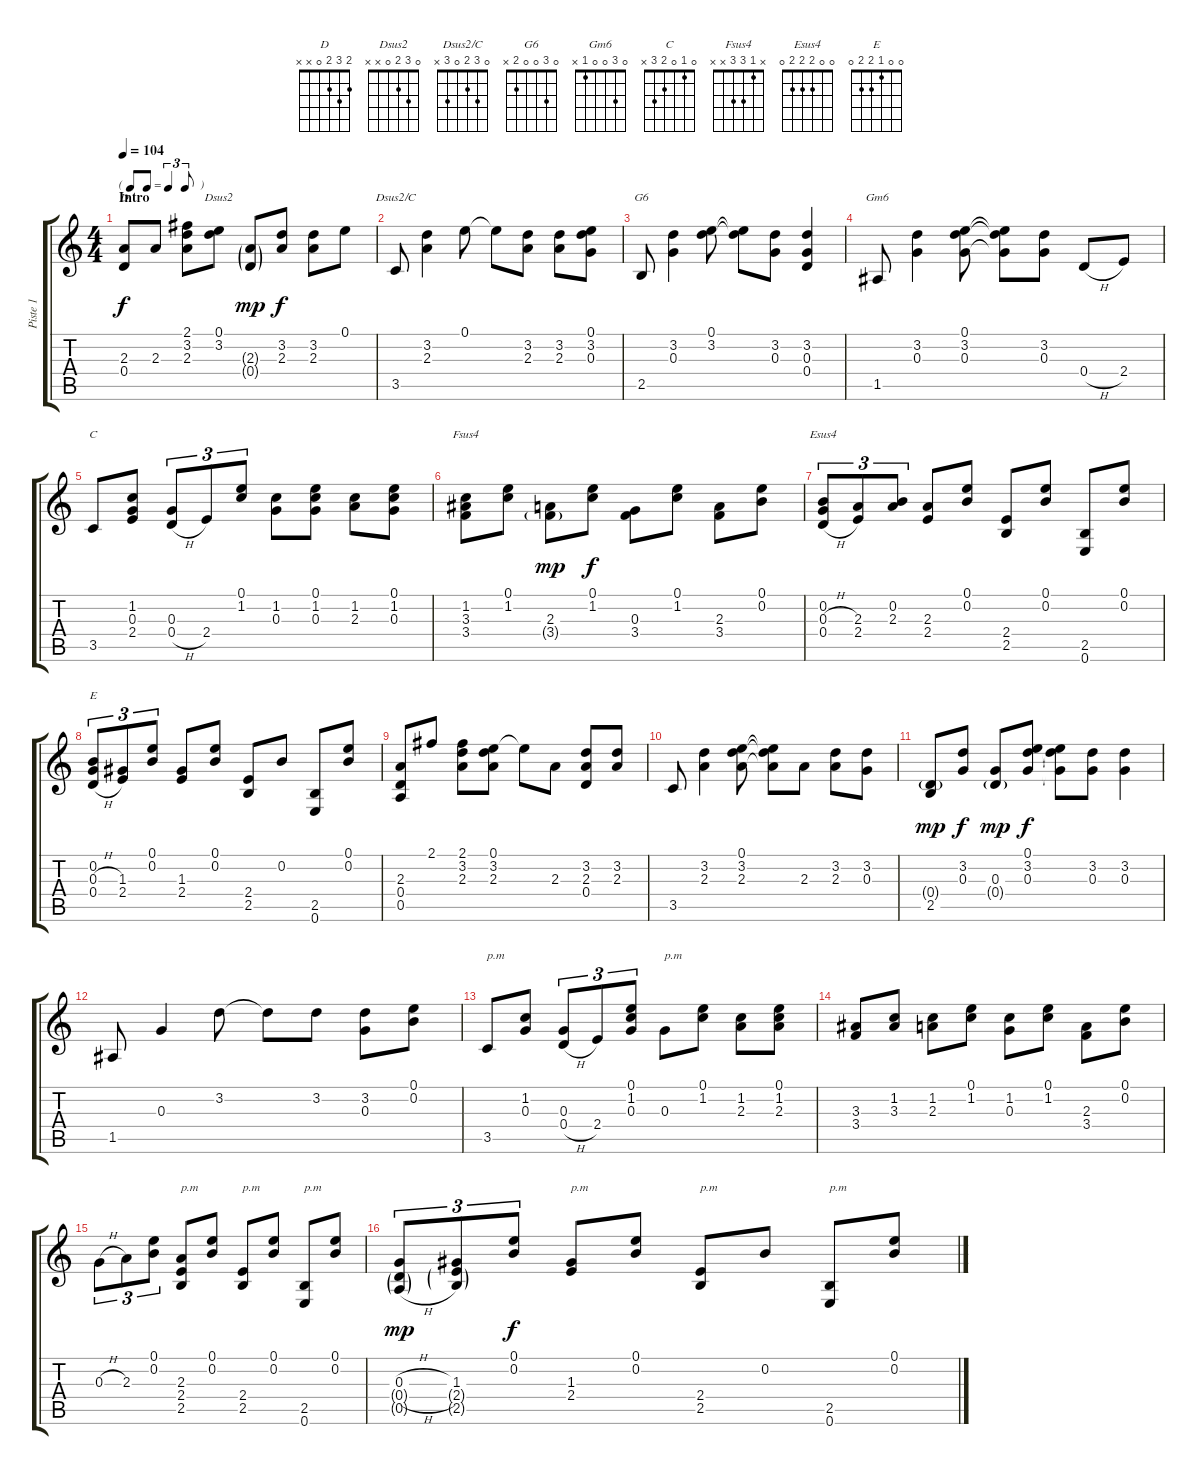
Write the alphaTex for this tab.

\track ("Piste 1" "Piste 1") {instrument acousticguitarsteel}
\staff {score tabs}
\tuning (E4 B3 G3 D3 A2 E2) {hide}
\chord ("D" 2 3 2 0 x x)
\chord ("Dsus2" 0 3 2 0 x x)
\chord ("Dsus2/C" 0 3 2 0 3 x)
\chord ("G6" 0 3 0 0 2 x)
\chord ("Gm6" 0 3 0 0 1 x)
\chord ("C" 0 1 0 2 3 x)
\chord ("Fsus4" x 1 3 3 x x)
\chord ("Esus4" 0 0 2 2 2 0)
\chord ("E" 0 0 1 2 2 0)
\ts (4 4)
\tf triplet8th
\section ("" "Intro")
\tempo 104
\clef g2
\ks c
(2.3 0.4).8{ch "D" dy f instrument acousticguitarsteel} 2.3.8 (2.1 3.2 2.3).8 (0.1 3.2).8{ch "Dsus2"} (2.3{g} 0.4{g}).8{dy mp} (3.2 2.3).8{dy f} (3.2 2.3).8 0.1.8 |
3.5.8{ch "Dsus2/C"} (3.2 2.3).4 0.1.8 0.1{t}.8 (3.2 2.3).8 (3.2 2.3).8 (0.1 3.2 0.3).8 |
2.5.8{ch "G6"} (3.2 0.3).4 (0.1 3.2).8 (0.1{t} 3.2{t}).8 (3.2 0.3).8 (3.2 0.3 0.4).4 |
1.5.8{ch "Gm6"} (3.2 0.3).4 (0.1 3.2 0.3).8 (0.1{t} 3.2{t} 0.3{t}).8 (3.2 0.3).8 0.4{h}.8 2.4.8 |
3.5.8{ch "C"} (1.2 0.3 2.4).8 (0.3 0.4{h}).8{tu (3 2)} 2.4.8{tu (3 2)} (0.1 1.2).8{tu (3 2)} (1.2 0.3).8 (0.1 1.2 0.3).8 (1.2 2.3).8 (0.1 1.2 0.3).8 |
(1.2 3.3 3.4).8{ch "Fsus4"} (0.1 1.2).8 (2.3 3.4{g}).8{dy mp} (0.1 1.2).8{dy f} (0.3 3.4).8 (0.1 1.2).8 (2.3 3.4).8 (0.1 0.2).8 |
(0.2 0.3{h} 0.4{h}).8{tu (3 2) ch "Esus4"} (2.3 2.4).8{tu (3 2)} (0.2 2.3).8{tu (3 2)} (2.3 2.4).8 (0.1 0.2).8 (2.4 2.5).8 (0.1 0.2).8 (2.5 0.6).8 (0.1 0.2).8 |
(0.2 0.3{h} 0.4{h}).8{tu (3 2) ch "E"} (1.3 2.4).8{tu (3 2)} (0.1 0.2).8{tu (3 2)} (1.3 2.4).8 (0.1 0.2).8 (2.4 2.5).8 0.2.8 (2.5 0.6).8 (0.1 0.2).8 |
(2.3 0.4 0.5).8 2.1.8 (2.1 3.2 2.3).8 (0.1 3.2 2.3).8 0.1{t}.8 2.3.8 (3.2 2.3 0.4).8 (3.2 2.3).8 |
3.5.8 (3.2 2.3).4 (0.1 3.2 2.3).8 (0.1{t} 3.2{t} 2.3{t}).8 2.3.8 (3.2 2.3).8 (3.2 0.3).8 |
(0.4{g} 2.5).8{dy mp} (3.2 0.3).8{dy f} (0.3 0.4{g}).8{dy mp} (0.1 3.2 0.3).8{dy f} (0.1{t} 3.2{t} 0.3{t}).8 (3.2 0.3).8 (3.2 0.3).4 |
1.5.8 0.3.4 3.2.8 3.2{t}.8 3.2.8 (3.2 0.3).8 (0.1 0.2).8 |
3.5.8{txt "p.m"} (1.2 0.3).8 (0.3 0.4{h}).8{tu (3 2)} 2.4.8{tu (3 2)} (0.1 1.2 0.3).8{tu (3 2)} 0.3.8{txt "p.m"} (0.1 1.2).8 (1.2 2.3).8 (0.1 1.2 2.3).8 |
(3.3 3.4).8 (1.2 3.3).8 (1.2 2.3).8 (0.1 1.2).8 (1.2 0.3).8 (0.1 1.2).8 (2.3 3.4).8 (0.1 0.2).8 |
0.3{h}.8{tu (3 2)} 2.3.8{tu (3 2)} (0.1 0.2).8{tu (3 2)} (2.3 2.4 2.5).8{txt "p.m"} (0.1 0.2).8 (2.4 2.5).8{txt "p.m"} (0.1 0.2).8 (2.5 0.6).8{txt "p.m"} (0.1 0.2).8 |
(0.3{h} 0.4{h g} 0.5{h g}).8{tu (3 2) dy mp} (1.3 2.4{g} 2.5{g}).8{tu (3 2)} (0.1 0.2).8{tu (3 2) dy f} (1.3 2.4).8{txt "p.m"} (0.1 0.2).8 (2.4 2.5).8{txt "p.m"} 0.2.8 (2.5 0.6).8{txt "p.m"} (0.1 0.2).8
